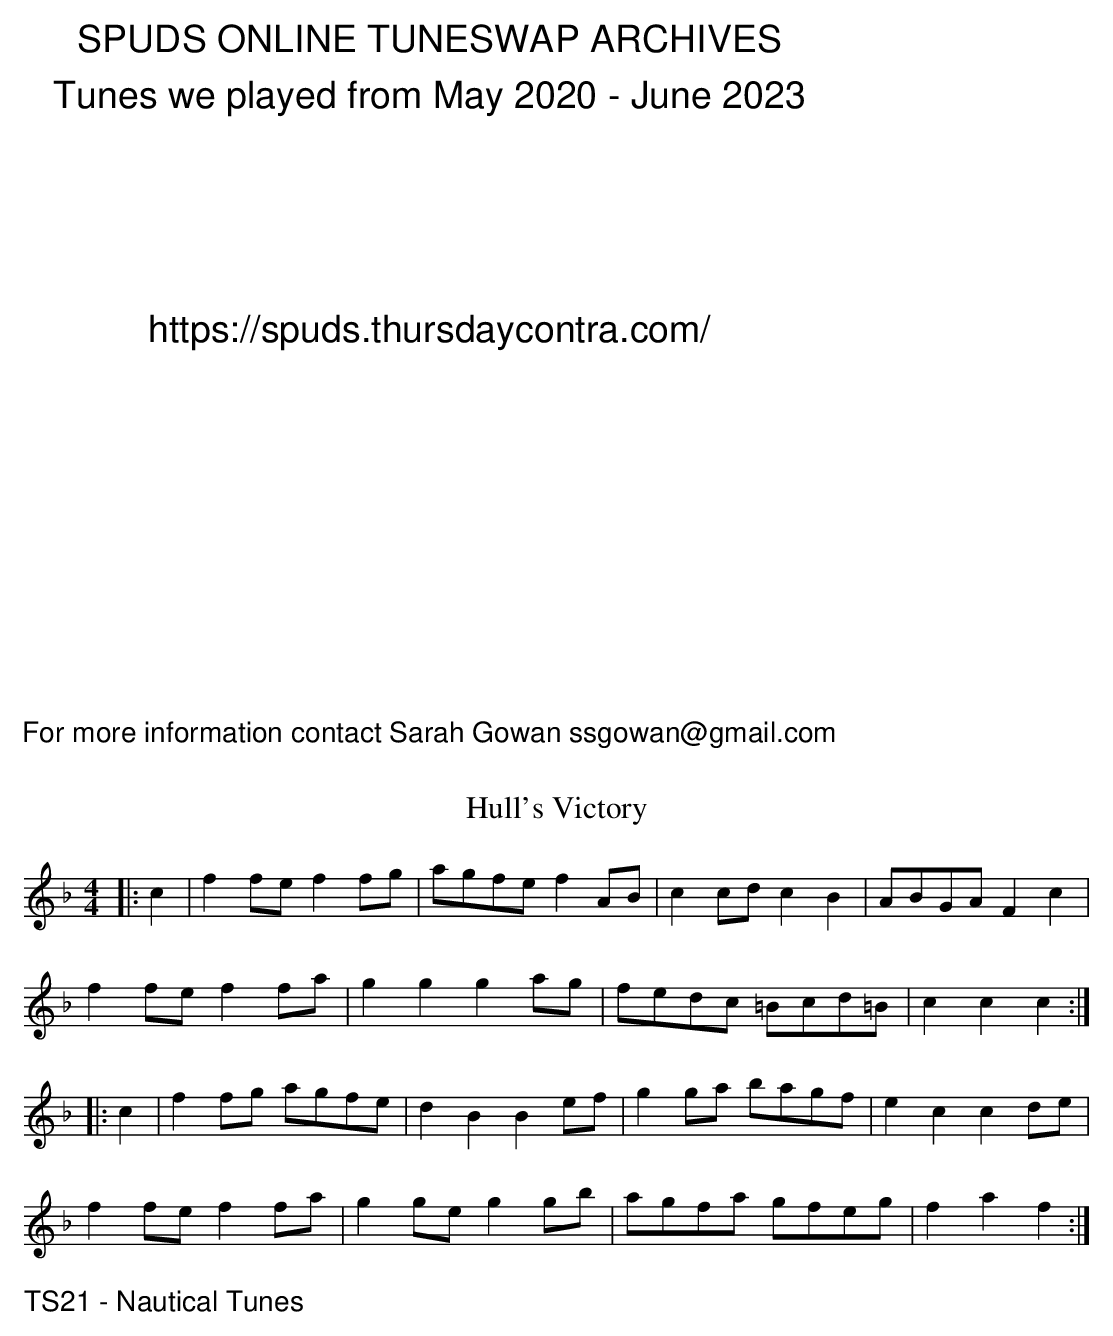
X:1
T: Hull's Victory
M: 4/4
L: 1/8
K: Fmaj
|:c2 | f2fe f2fg | agfe f2AB | c2cd c2B2 | ABGA F2c2 |
f2fe f2fa | g2g2 g2ag | fedc =Bcd=B | c2c2 c2 :|
|:c2 | f2fg agfe | d2B2 B2ef | g2ga bagf | e2c2 c2de |
f2fe f2fa | g2ge g2gb | agfa gfeg | f2a2 f2 :|
